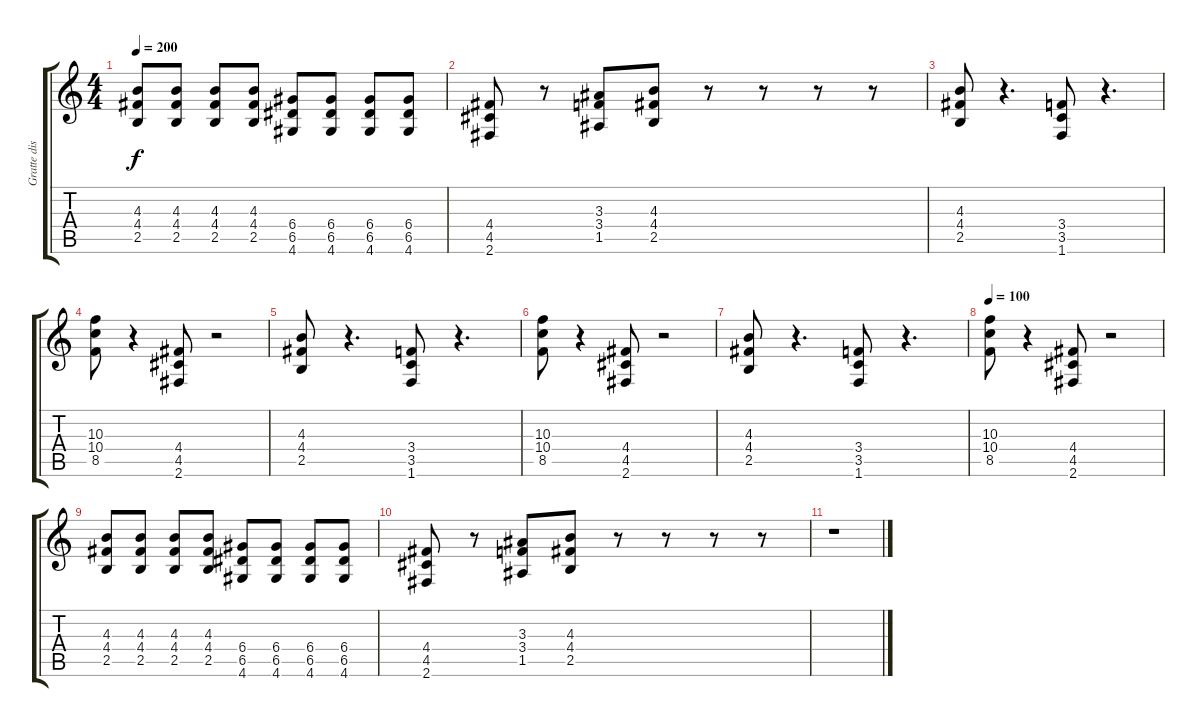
\track ("Gratte disto" "Gratte dis") {instrument overdrivenguitar}
\staff {score tabs}
\tuning (E4 B3 G3 D3 A2 E2) {hide}
\ts (4 4)
\tempo 200
\clef g2
\ks c
(4.3 4.4 2.5).8{dy f} (4.3 4.4 2.5).8 (4.3 4.4 2.5).8 (4.3 4.4 2.5).8 (6.4 6.5 4.6).8 (6.4 6.5 4.6).8 (6.4 6.5 4.6).8 (6.4 6.5 4.6).8 |
(4.4 4.5 2.6).8 r.8 (3.3 3.4 1.5).8 (4.3 4.4 2.5).8 r.8 r.8 r.8 r.8 |
\section ("" "")
(4.3 4.4 2.5).8 r.4{d} (3.4 3.5 1.6).8 r.4{d} |
(10.3 10.4 8.5).8 r.4 (4.4 4.5 2.6).8 r.2 |
(4.3 4.4 2.5).8 r.4{d} (3.4 3.5 1.6).8 r.4{d} |
(10.3 10.4 8.5).8 r.4 (4.4 4.5 2.6).8 r.2 |
(4.3 4.4 2.5).8 r.4{d} (3.4 3.5 1.6).8 r.4{d} |
\tempo 100
(10.3 10.4 8.5).8 r.4 (4.4 4.5 2.6).8 r.2 |
(4.3 4.4 2.5).8 (4.3 4.4 2.5).8 (4.3 4.4 2.5).8 (4.3 4.4 2.5).8 (6.4 6.5 4.6).8 (6.4 6.5 4.6).8 (6.4 6.5 4.6).8 (6.4 6.5 4.6).8 |
(4.4 4.5 2.6).8 r.8 (3.3 3.4 1.5).8 (4.3 4.4 2.5).8 r.8 r.8 r.8 r.8 |
r.1
